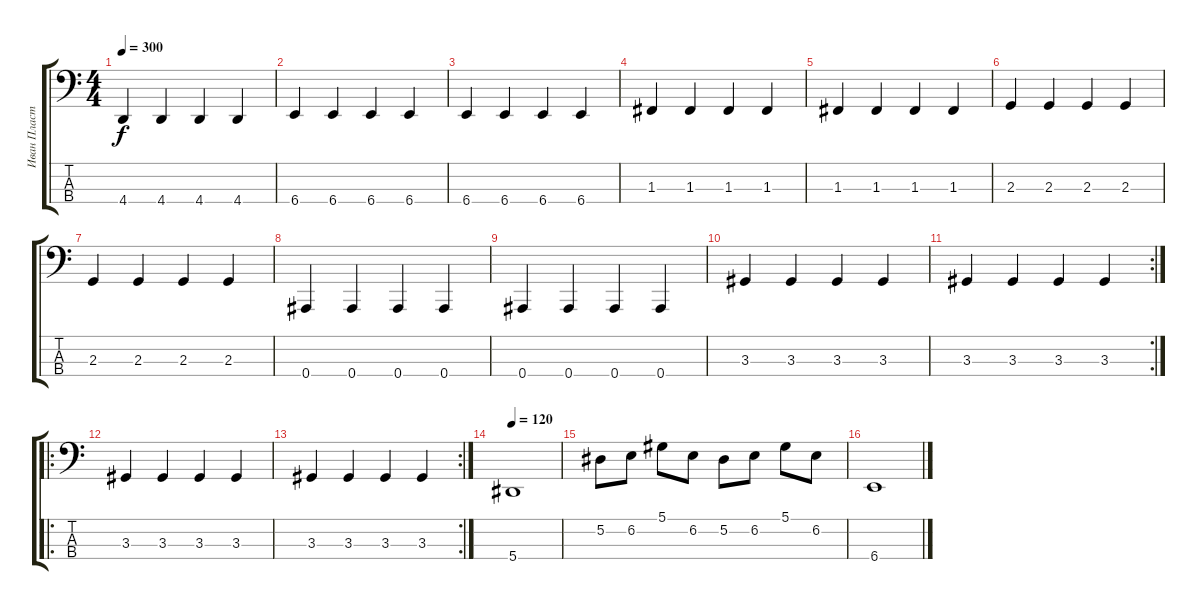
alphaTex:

\track ("Иван Пластинин-Бас" "Иван Пласт") {instrument electricbasspick}
\staff {score tabs}
\tuning (Eb2 Bb1 F1 Bb0) {hide}
\ts (4 4)
\tempo 300
\clef f4
\ks c
4.4.4{dy f} 4.4.4 4.4.4 4.4.4 |
6.4.4 6.4.4 6.4.4 6.4.4 |
6.4.4 6.4.4 6.4.4 6.4.4 |
1.3.4 1.3.4 1.3.4 1.3.4 |
1.3.4 1.3.4 1.3.4 1.3.4 |
2.3.4 2.3.4 2.3.4 2.3.4 |
2.3.4 2.3.4 2.3.4 2.3.4 |
0.4.4 0.4.4 0.4.4 0.4.4 |
0.4.4 0.4.4 0.4.4 0.4.4 |
3.3.4 3.3.4 3.3.4 3.3.4 |
\rc 2
3.3.4 3.3.4 3.3.4 3.3.4 |
\ro
3.3.4 3.3.4 3.3.4 3.3.4 |
\rc 2
3.3.4 3.3.4 3.3.4 3.3.4 |
\tempo 120
5.4.1 |
5.2.8 6.2.8 5.1.8 6.2.8 5.2.8 6.2.8 5.1.8 6.2.8 |
6.4.1
